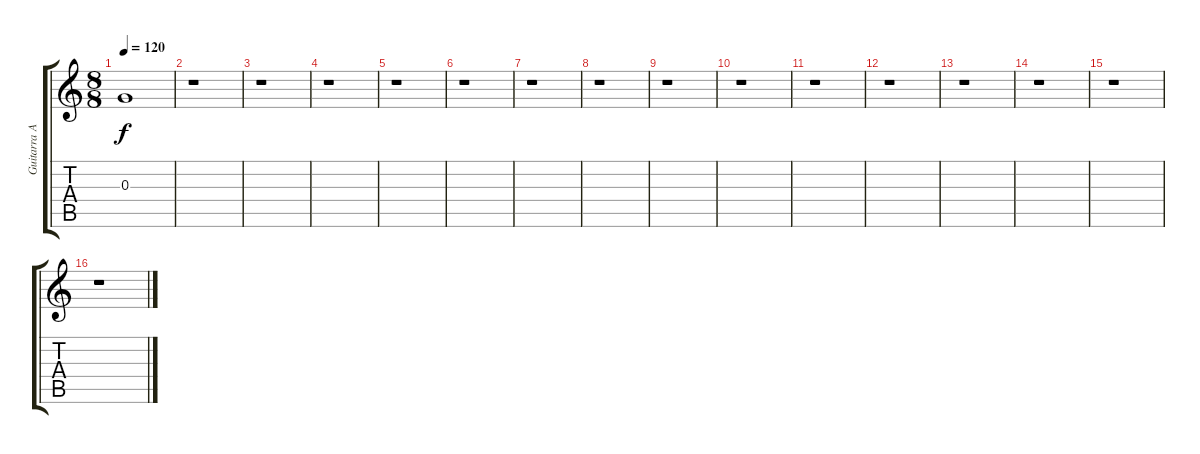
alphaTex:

\track ("Guitarra A" "Guitarra A") {instrument distortionguitar}
\staff {score tabs}
\tuning (E4 B3 G3 D3 A2 D2) {hide}
\ts (8 8)
\tempo 120
\clef g2
\ks c
0.3{t}.1{dy f} |
r.1 |
r.1 |
r.1 |
r.1 |
r.1 |
r.1 |
r.1 |
r.1 |
r.1 |
r.1 |
r.1 |
r.1 |
r.1 |
r.1 |
r.1
